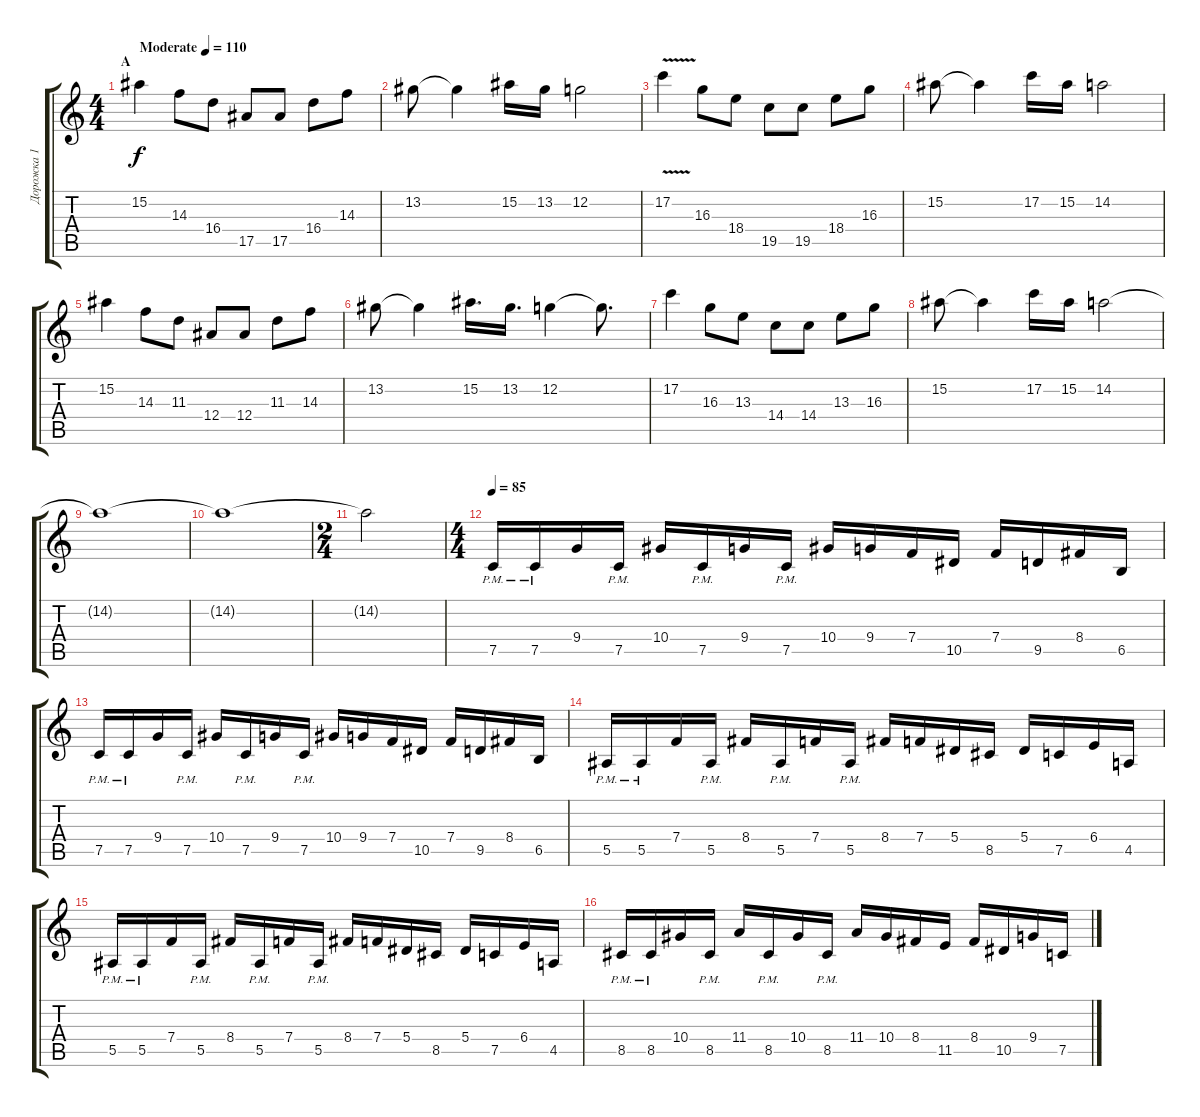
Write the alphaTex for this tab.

\track ("Дорожка 1" "Дорожка 1") {instrument overdrivenguitar}
\staff {score tabs}
\tuning (C4 G3 Eb3 Bb2 F2 C2) {hide}
\ts (4 4)
\section ("" "A")
\tempo (110 "Moderate")
\clef g2
\ks c
15.2.4{dy f instrument overdrivenguitar} 14.3.8 16.4.8 17.5.8 17.5.8 16.4.8 14.3.8 |
13.2.8 13.2{t}.4 15.2.16 13.2.16 12.2.2 |
17.2{v}.4 16.3.8 18.4.8 19.5.8 19.5.8 18.4.8 16.3.8 |
15.2.8 15.2{t}.4 17.2.16 15.2.16 14.2.2 |
15.2.4 14.3.8 11.3.8 12.4.8 12.4.8 11.3.8 14.3.8 |
13.2.8 13.2{t}.4 15.2.16{d} 13.2.16{d} 12.2.4 12.2{t}.8{d} |
17.2.4 16.3.8 13.3.8 14.4.8 14.4.8 13.3.8 16.3.8 |
15.2.8 15.2{t}.4 17.2.16 15.2.16 14.2.2 |
14.2{t}.1 |
14.2{t}.1 |
\ts (2 4)
14.2{t}.2 |
\ts (4 4)
\tempo 85
7.5{pm}.16 7.5{pm}.16 9.4.16 7.5{pm}.16 10.4.16 7.5{pm}.16 9.4.16 7.5{pm}.16 10.4.16 9.4.16 7.4.16 10.5.16 7.4.16 9.5.16 8.4.16 6.5.16 |
7.5{pm}.16 7.5{pm}.16 9.4.16 7.5{pm}.16 10.4.16 7.5{pm}.16 9.4.16 7.5{pm}.16 10.4.16 9.4.16 7.4.16 10.5.16 7.4.16 9.5.16 8.4.16 6.5.16 |
5.5{pm}.16 5.5{pm}.16 7.4.16 5.5{pm}.16 8.4.16 5.5{pm}.16 7.4.16 5.5{pm}.16 8.4.16 7.4.16 5.4.16 8.5.16 5.4.16 7.5.16 6.4.16 4.5.16 |
5.5{pm}.16 5.5{pm}.16 7.4.16 5.5{pm}.16 8.4.16 5.5{pm}.16 7.4.16 5.5{pm}.16 8.4.16 7.4.16 5.4.16 8.5.16 5.4.16 7.5.16 6.4.16 4.5.16 |
8.5{pm}.16 8.5{pm}.16 10.4.16 8.5{pm}.16 11.4.16 8.5{pm}.16 10.4.16 8.5{pm}.16 11.4.16 10.4.16 8.4.16 11.5.16 8.4.16 10.5.16 9.4.16 7.5.16
